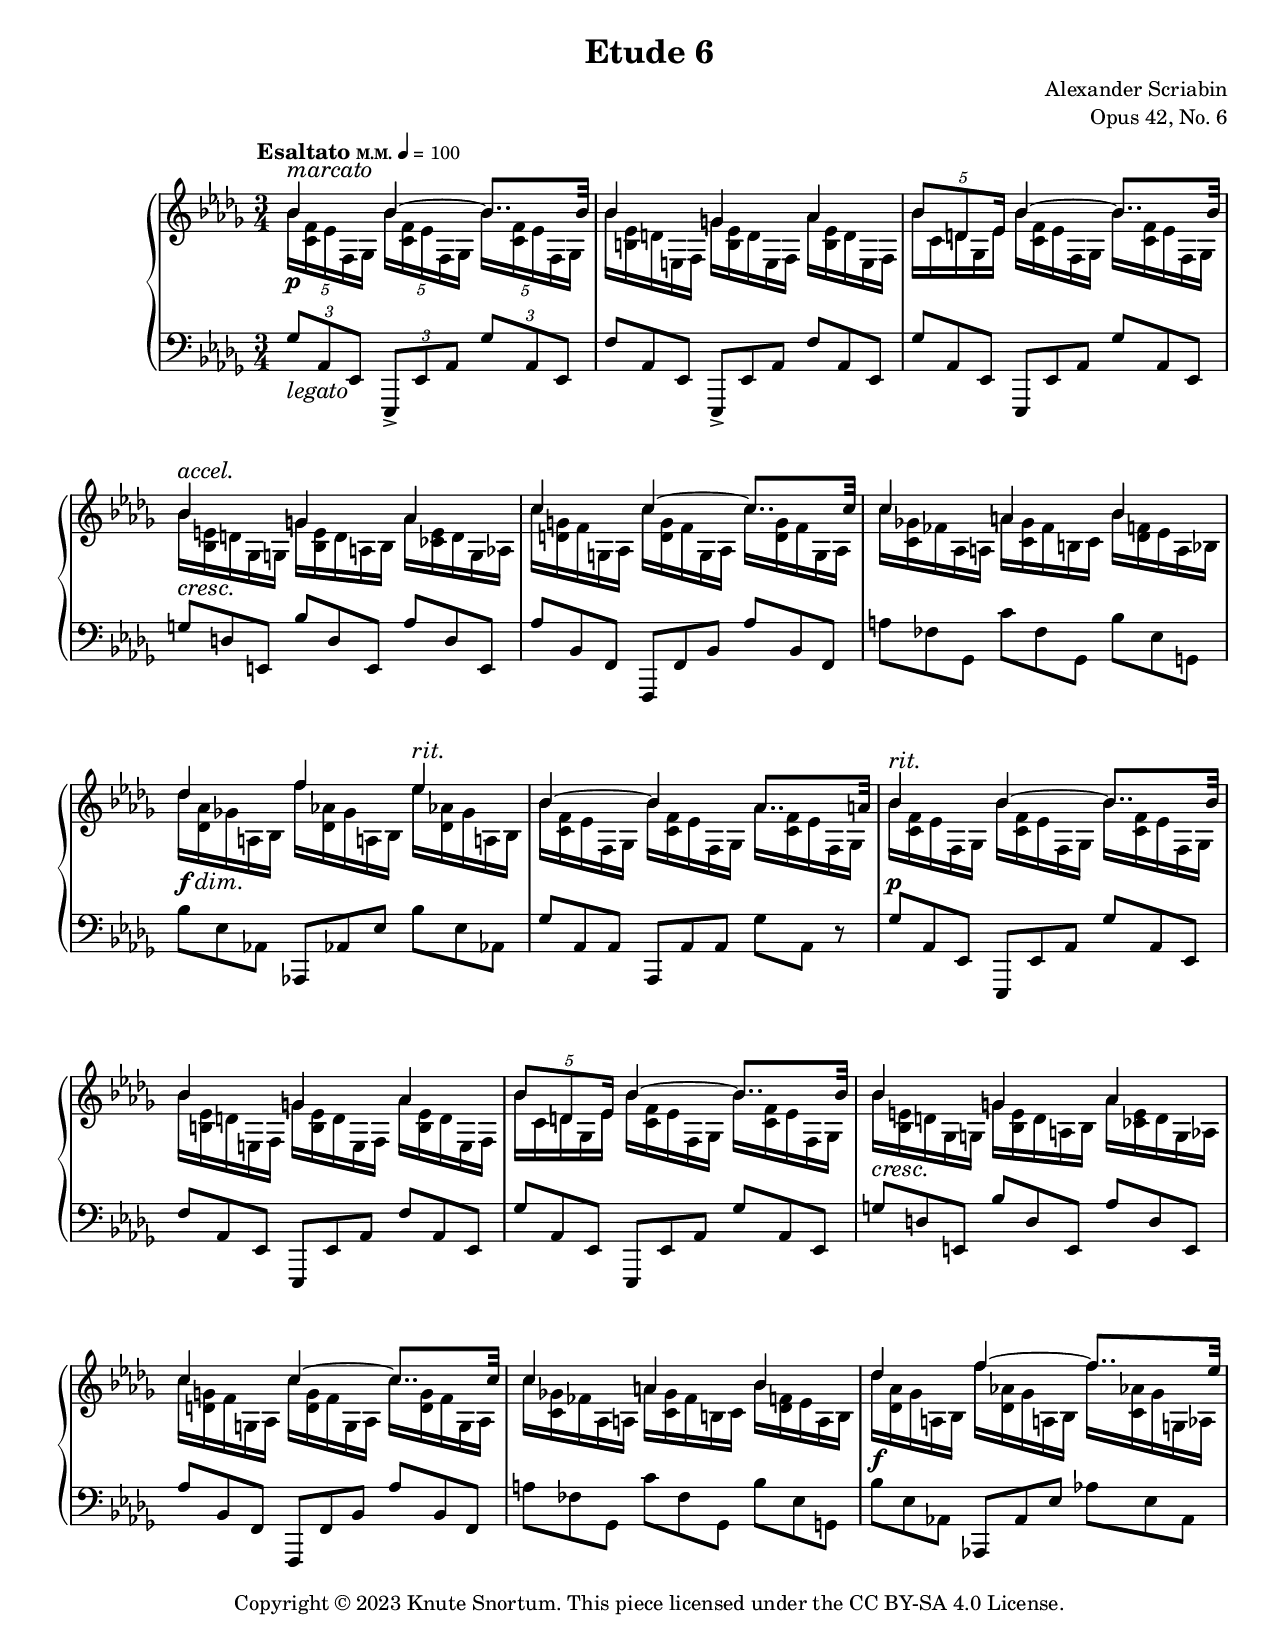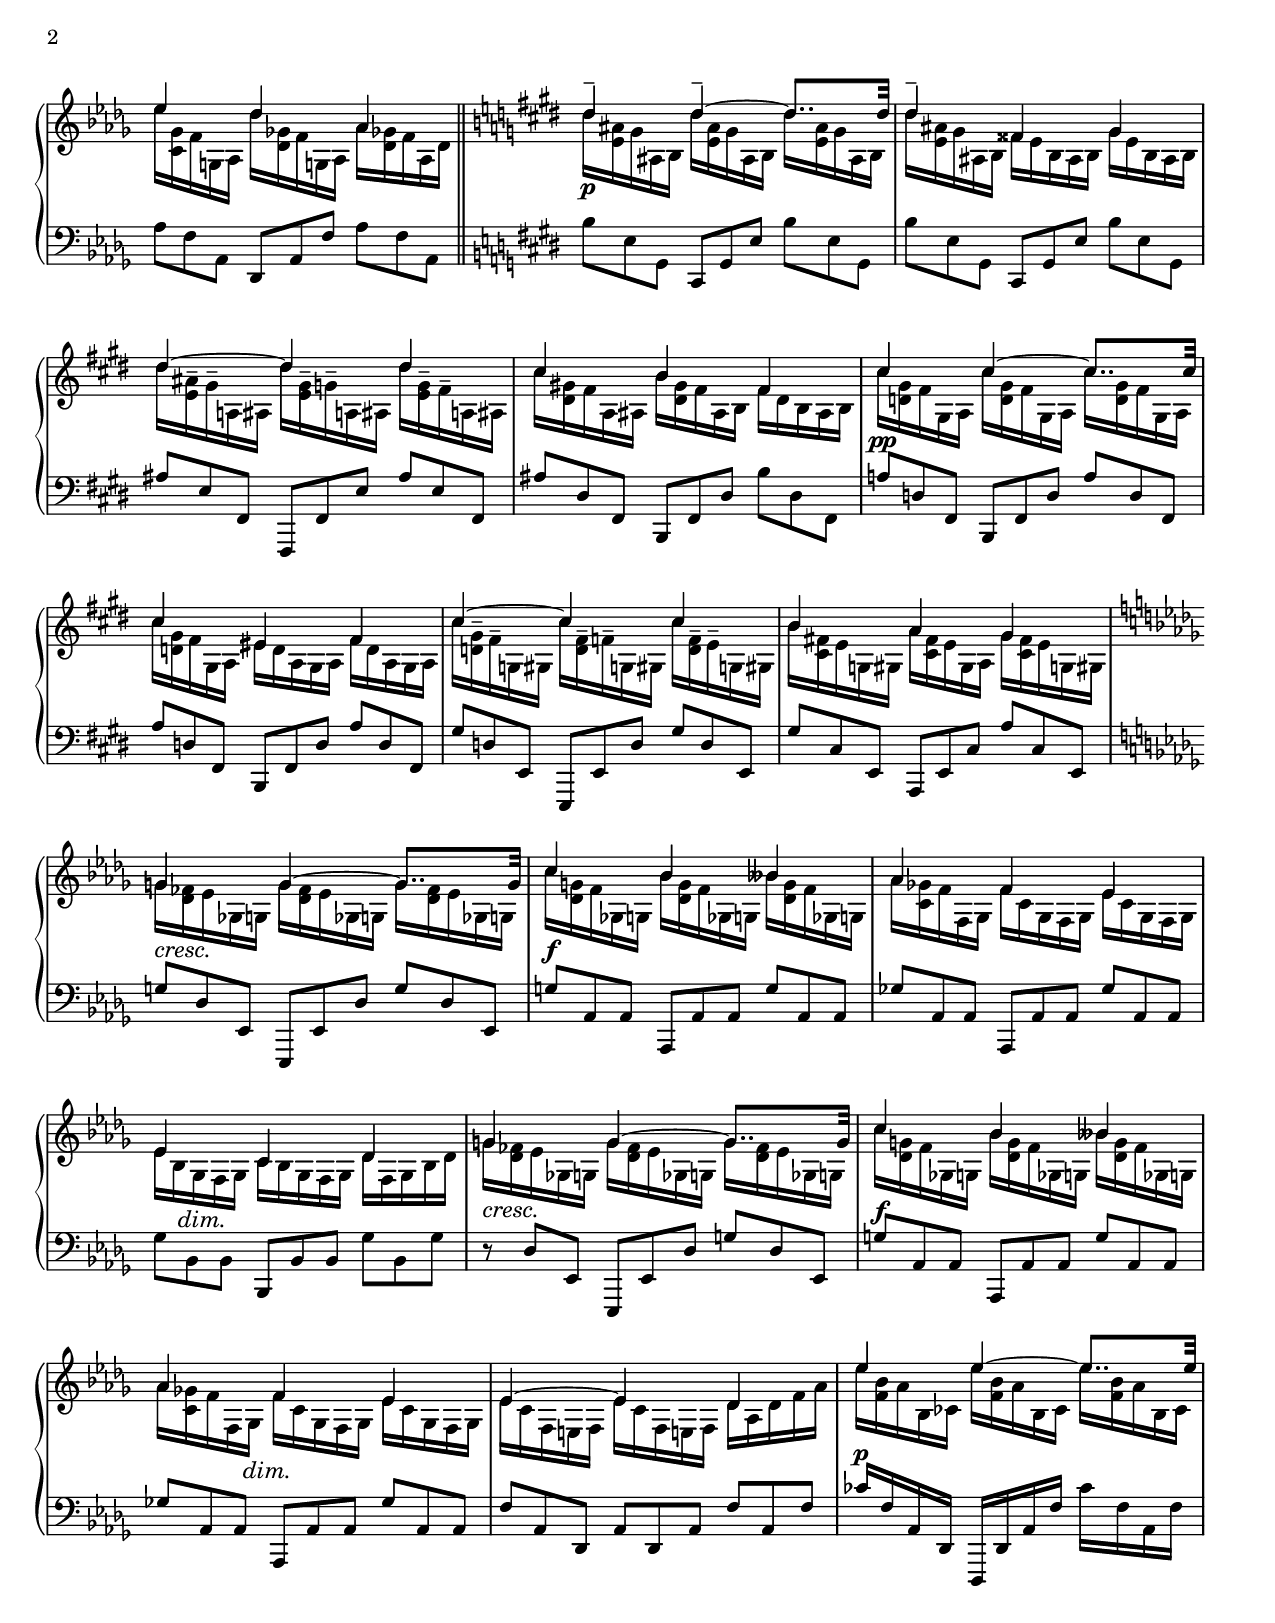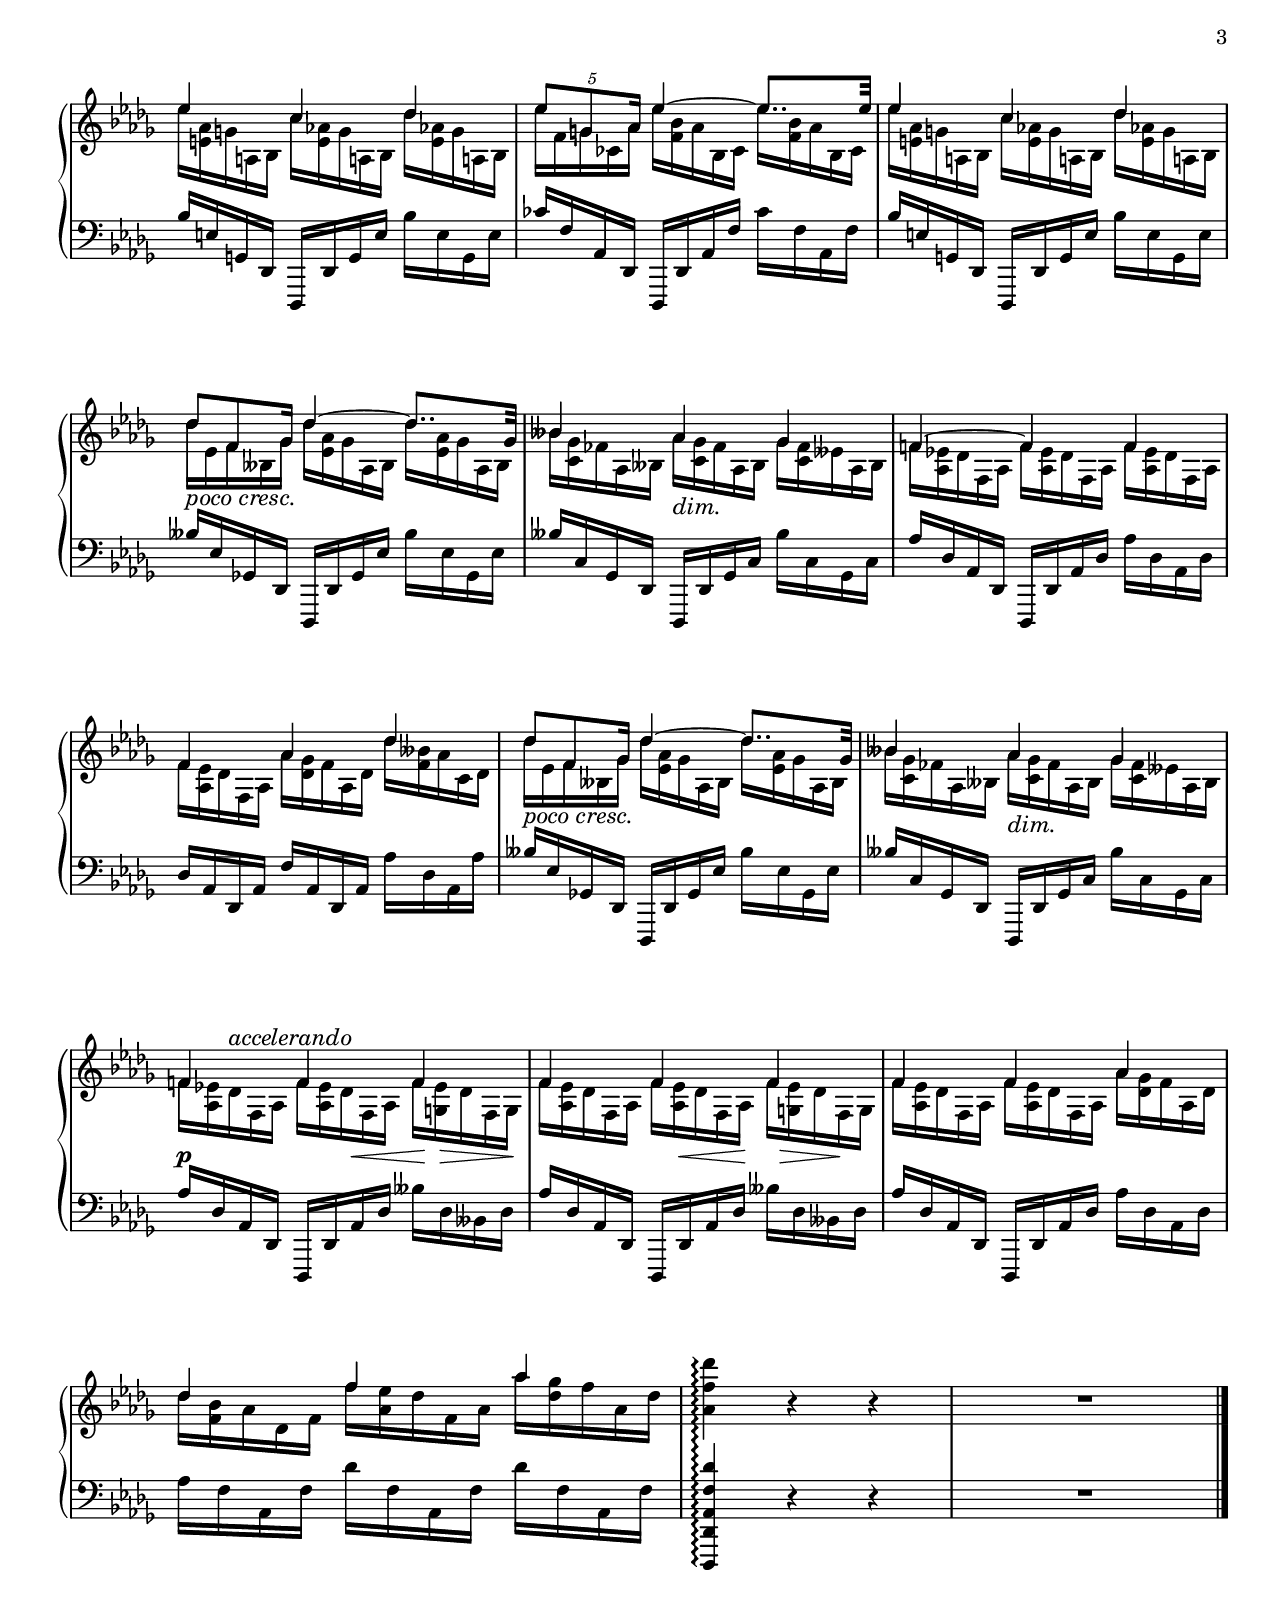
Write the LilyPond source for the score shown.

\version "2.24.0"

\include "includes/header-paper.ily"
%...+....1....+....2....+....3....+....4....+....5....+....6....+....7....+....

\version "2.24.0"
\language "english"

\include "global-variables.ily"

global = {
  \time 3/4
  \key df \major
  \set Staff.extraNatural = ##f
}

rightHandUpper = \relative {
  \voiceOne 
  bf'4^\marcatoMarkup bf4~ bf8.. bf32 |
  bf4 g af |
  \tuplet 5/4 { bf8 d, ef16 } bf'4~ bf8.. bf32 |
  bf4^\accel g af |
  c4 c~ c8.. c32 |
  c4 a bf |
  df4 f ef^\rit |
  bf4~ bf af8.. a32 |
  
  \barNumberCheck 9
  bf4^\rit bf~ bf8.. bf32 |
  bf4 g af |
  \tuplet 5/4 { bf8 d, ef16 }  bf'4~ bf8.. bf32 |
  bf4 g af |
  c4 c~ c8.. c32 |
  c4 a bf |
  df4 f~ f8.. ef32 |
  ef4 df af |
  \bar "||"
  
  \barNumberCheck 17
  \key cs \minor
  ds4-- ds--~ ds8.. ds32 |
  ds4-- fss, gs |
  ds'4~ ds ds |
  cs4 b fs |
  cs'4 cs~ cs8.. cs32 |
  cs4 es, fs |
  cs'4~ cs cs |
  b4 a gs |
  
  \barNumberCheck 25
  \key df \major 
  g4 g~ g8.. g32 |
  c4 bf bff |
  af4 f ef |
  ef4 c df |
  g4 g~ g8.. g32 |
  c4 bf bff |
  af f ef |
  ef4~ ef df |
  
  \barNumberCheck 33
  ef'4 ef4~ ef8.. ef32 |
  ef4 c df |
  \tuplet 5/4 { ef8 g, af16 } ef'4~ ef8.. ef32 |
  ef4 c df |
  \omit TupletNumber
  \tuplet 5/4 { df8 f, gf16 } df'4~ df8.. gf,32 |
  bff4 af gf |
  f!4~ f f |
  f4 af df |
  
  \barNumberCheck 41
  \tuplet 5/4 { df8 f, gf16 } df'4~ df8.. gf,32 |
  bff4 af gf |
  f!4 f f |
  f4 f f |
  f4 f af |
  df f af |
  \oneVoice <af, f' df'>4\arpeggio r r |
  R2. |
  \bar "|."
}

rightHandLower = \relative {
  \voiceTwo 
  \tuplet 5/4 4 { 
    bf'16 <c, f> ef f, gf  bf' <c, f> ef f, gf  bf' <c, f> ef f, gf | 
  }
  \scaleDurations 4/5 {
    bf'16 <b, ef> d e, f  g' <b, ef> d e, f  af' <b, ef> d e, f |
    bf'16 c, d gf, ef'  bf' <c, f> ef f, gf  bf' <c, f> ef f, gf |
    bf'16 <bf, e> d gf, g  g' <bf, e> d a bf  af' <cf, e> d g, af |
    c'16 <d, g> f g, af  c' <d, g> f g, af  c' <d, g> f g, af |
    c'16 <c, gf'!> ff af, a  a' < c, gf'> ff b, c  bf' <df, f> ef a, bf |
    df'16 <df, af'> gf! a, bf  f'' <df, af'!> gf a,! bf
      ef' <df, af'!> gf a,! bf |
    bf'16 <c, f> ef f, gf  bf' <c, f> ef f, gf  af' <c, f> ef f, gf |
    
    \barNumberCheck 9
    bf'16 <c, f> ef f, gf  bf' <c, f> ef f, gf  bf' <c, f> ef f, gf |
    bf'16 <b, ef> d e, f  g' <b, ef> d e, f  af' <b, ef> d e, f |
    bf'16 c, d gf, ef'  bf' <c, f> ef f, gf  bf' <c, f> ef f, gf |
    bf'16 <bf, e> d gf, g  g' <bf, e> d a bf  af' <cf, e> d g, af |
    c'16 <d, g> f g, af  c' <d, g> f g, af  c' <d, g> f g, af |
    c'16 <c, gf'!> ff af, a  a' <c, gf'> ff b, c  bf' <df, f> ef a, b |
    df'16 <df, af'> gf a, bf  f'' <df, af'!> gf a,! bf  
      f'' <c, af'!> gf' g, af |
    ef''16 <c, gf'> f g, af  df' <df, gf!> f g,! af  af' <df, gf!> f af, df |
    
    \barNumberCheck 17
    \key cs \minor
    ds'16 <e, as> gs as, b  ds' <e, as> gs as, b  ds' <e, as> gs as, b |
    ds'16 <e, as> gs as, b  fss' e b as b  gs' e b as b |
    ds'16 <e, as>^- gs^- a,! as  ds' <e, gs>^- g^- a, as
      ds' <e, g>^- fs^- a, as |
    cs'16 <ds, gs!> fs a, as  b' <ds, gs> fs as, b  fs' ds b as b |
    cs'16 <d, gs> fs gs, a  cs' <d, gs> fs gs, a  cs' <d, gs> fs gs, a |
    cs'16 <d, gs> fs gs, a  es' d a gs a  fs' d a gs a |
    cs'16 <d, gs>^- fs^- g, gs  cs' <d, fs>^- f^- g, gs
      cs' <d, f>^- e^- g, gs |
    b'16 <cs, fs!> e g, gs  a' <cs, fs> e gs, a gs' <cs, fs> e g, gs |
    
    \barNumberCheck 25
    \key df \major
    g'16 <df ff> ef gf,! g  g' <df ff> ef gf, g  g' <df ff> ef gf, g | 
    c'16 <df, g> f gf,! g  bf' <df, g> f gf, g  bff' <df, g> f gf, g |
    af'16 <c, gf'!> f f, gf  f' c gf f gf  ef' c gf f gf |
    ef'16 bf gf f gf  c bf gf f gf  df' f, gf bf df |
    g16 <df ff> ef gf,! g  g' <df ff> ef gf, g  g' <df ff> ef gf, g |
    c'16 <df, g> f gf,! g  bf' <df, g> f gf, g  bff' <df, g> f gf, g |
    af'16 <c, gf'!> f f, gf  f' c gf f gf  ef' c gf f gf |
    ef'16 c f, e f  ef' c f, e! f  df' af df f af |
    
    \barNumberCheck 33
    ef'16 <f, bf> af bf, cf  ef' <f, bf> af bf, cf  ef' <f, bf> af bf, cf |
    ef'16 <e, af> g a, bf  c' <e, af!> g a,! bf  df' <e, af!> g a,! bf |
    ef'16 f, g cf, af'  ef' <f, bf> af bf, cf  ef' <f, bf> af bf, cf |
    ef'16 <e, af> g a, bf  c' <e, af!> g a,! bf  df' <e, af!> g a,! bf |
    df'16 ef, f bff, gf'  df' <ef, af> gf af, bff  df' <ef, af> gf af, bff |
    bff'16 <c, gf'> ff af, bff  af' <c, gf'> ff af, bff
      gf' <c, ff> eff af, bff |
    f'16 <af, ef'!> df f, af  f' <af, ef'> df f, af  f' <af, ef'> df f, af |
    f'16 <af, ef'> df f, af  af' <df, gf> f af, df  df' <f, bff> af c, df |
    
    \barNumberCheck 41
    df'16 ef, f bff, gf'  df' <ef, af> gf af, bff  df' <ef, af> gf af, bff |
    bff'16 <c, gf'> ff af, bff  af' <c, gf'> ff af, bff
      gf' <c, ff> eff af, bff |
    f'16 <af, ef'!> df^\accelerando f, af  f' <af, ef'> df f, af
      f' <g, ef'> df' f, g |
    f'16 <af, ef'> df f, af  f' <af, ef'> df f, af  f' <g, ef'> df' f, g |
    f'16 <af, ef'> df f, af  f' <af, ef'> df f, af  af' <df, gf> f af, df |
    df'16 <f, bf> af df, f  f' <af, ef'> df f, af  af' <df, gf> f af, df |
  }
}

rightHand = {
  \global
  \mergeDifferentlyDottedOn
  <<
    \new Voice \rightHandUpper
    \new Voice \rightHandLower
  >>
}

leftHand = \relative {
  \global
  \clef bass
  \tuplet 3/2 4 { gf8_\legato af, ef  ef,-> ef' af  gf' af, ef | }
  \scaleDurations 2/3 {
    f'8 af, ef  ef,-> ef' af  f' af, ef |
    gf'8 af, ef  ef, ef' af  gf' af, ef |
    g'8 d e,  bf'' d, e,  af' d, e, |
    af'8 bf, f  f, f' bf  af' bf, f |
    a'8 ff gf,  c' ff, gf,  bf' ef, g, |
    bf'8 ef, af,!  af,! af'! ef'  bf' ef, af,! |
    gf'8 af, af  af, af' af  gf' af, r |
    
    \barNumberCheck 9
    gf'8 af, ef  ef, ef' af  gf' af, ef |
    f'8 af, ef  ef, ef' af  f' af, ef |
    gf'8 af, ef  ef, ef' af  gf' af, ef |
    g'8 d e,  bf'' d, e,  af' d, e, |
    af'8 bf, f  f, f' bf  af' bf, f |
    a'8 ff gf,  c' ff, gf, bf' ef, g, |
    bf'8 ef, af,!  af,! af' ef'  af! ef af, |
    af'8 f af,  df, af' f'  af f af, |
    
    \barNumberCheck 17
    \key cs \minor
    b'8 e, gs,  cs, gs' e'  b' e, gs, |
    b'8 e, gs,  cs, gs' e'  b' e, gs, |
    as'8 e fs,  fs, fs' e'  as e fs, |
    as'8 ds, fs,  b, fs' ds'  b' ds, fs, |
    a'!8 d, fs,  b, fs' d'  a' d, fs, |
    a'8 d, fs,  b, fs' d'  a' d, fs, |
    gs'8 d e,  e, e' d'  gs d e, |
    gs'8 cs, e,  a, e' cs'  a' cs, e, |
    
    \barNumberCheck 25
    \key df \major
    g'8 df ef,  ef, ef' df'  g df ef, |
    g'8 af, af  af, af' af  g' af, af |
    gf'!8 af, af  af, af' af  gf' af, af |
    gf'8 bf, bf  bf, bf' bf  gf' bf, gf' |
    r8 df ef,  ef, ef' df'  g df ef, |
    g'8 af, af  af, af' af  g' af, af |
    gf'!8 af, af  af, af' af  gf' af, af |
    f'8 af, df,  af' df, af'  f' af, f' |
  }
  
  \barNumberCheck 33
  cf'16 f, af, df,  df, df' af' f'  cf' f, af, f' |
  bf16 e, g, df  df, df' g e'  bf' e, g, e' |
  cf'16 f, af, df,  df, df' af' f'  cf' f, af, f' |
  bf16 e, g, df  df, df' g e'  bf' e, g, e' |
  bff'16 ef, gf,! df  df, df' gf ef'  bff' ef, gf, ef' |
  bff'16 c, gf df  df, df' gf c  bff' c, gf c |
  af'16 df, af df,  df, df' af' df  af' df, af df |
  df16 af df, af'  f' af, df, af'  af' df, af af' |
  
  \barNumberCheck 41
  bff16 ef, gf,! df  df, df' gf ef'  bff' ef, gf, ef' |
  bff'16 c, gf df  df, df' gf c  bff' c, gf c |
  af'16 df, af df,  df, df' af' df  bff' df, bff df |
  af'16 df, af df,  df, df' af' df  bff' df, bff df |
  af'16 df, af df,  df, df' af' df  af' df, af df |
  af'16 f af, f'  df' f, af, f'  df' f, af, f' |
  <df,, df' af' f' df'>4\arpeggio r r |
  R2. |
}

dynamics = {
  \override DynamicTextSpanner.style = #'none
  s2.\p |
  s2. * 2 |
  s2.\cresc |
  s2. * 2 |
  s2.\f\dim
  s2. |
  
  \barNumberCheck 9
  s2.\p |
  s2. * 2 |
  s2.\cresc |
  s2. * 2 |
  s2.\f |
  s2. |
  
  \barNumberCheck 17
  s2.\p |
  s2. * 3 |
  s2.\pp |
  s2. * 3 |
  
  \barNumberCheck 25
  s2.\cresc |
  s2.\f |
  s2. |
  s16 s-\tweak Y-offset -1 \dim s8 s2 |
  s2.\cresc |
  s2.\f |
  s8. s16-\tweak Y-offset -2 \dim s2 |
  s2. |
  
  \barNumberCheck 33
  s2.\p |
  s2. * 3 |
  s2.\pocoCresc |
  s4 s2-\tweak Y-offset -1 \dim |
  s2. * 2 |
  
  \barNumberCheck 41
  s2.\pocoCresc |
  s4 s2-\tweak Y-offset -1 \dim |
  s4\p s8 s\< s16\! s\> s16 s\! |
  s4 s16 s8\< s16\! s32 s16.\> s8\! |
}

tempi = {
  \set Score.tempoHideNote = ##t
  \textMark \markup \tempo-markup "Esaltato" #2 #0 100
  \tempo 4 = 100
  s2. * 3 |
  \tempo 4 = 104
  s2. |
  \tempo 4 = 108
  s2. |
  \tempo 4 = 112
  s2. |
  s2 \tempo 4 = 108 s4 |
  s2. |
  
  \barNumberCheck 9
  \tempo 4 = 104
  s2.
  \tempo 4 = 100
  s2. * 7 |
  
  \barNumberCheck 17
  s2. * 8 |
  
  \barNumberCheck 25
  s2. * 8 |
  
  \barNumberCheck 33
  s2. * 8 |
  
  \barNumberCheck 41
  s2. * 2 |
  \tempo 4 = 104
  s2. |
  \tempo 4 = 108
  s2. |
  \tempo 4 = 112
  s2. |
  \tempo 4 = 116
  s2. |
}

forceBreaks = {
  s2. * 3 \break
  s2. * 3 \break
  s2. * 3 \break
  s2. * 3 \break
  s2. * 3 \pageBreak
  
  s2. * 3 \break
  s2. * 3 \break
  s2. * 3 \break
  s2. * 3 \break
  s2. * 3 \break
  s2. * 3 \pageBreak
  
  s2. * 3 \break
  s2. * 3 \break
  s2. * 3 \break
  s2. * 3 \break
}

etudeSixNotes =
\score {
  \header {
    title = "Etude 6"
    composer = "Alexander Scriabin"
    opus = "Opus 42, No. 6"
  }
  \keepWithTag layout  
  \new PianoStaff \with {
    connectArpeggios = ##t
  } <<
    \new Staff = "upper" \rightHand
    \new Dynamics \dynamics
    \new Staff = "lower" \leftHand
    \new Dynamics \tempi
    \new Devnull \forceBreaks
  >>
  \layout {}
}

\include "articulate.ly"

etudeSixMidi =
\book {
  \bookOutputName "etude-op42-no6"
  \score {
    \keepWithTag midi
    \articulate <<
      \new Staff = "upper" << \rightHand \dynamics \tempi >>
      \new Staff = "lower" << \leftHand \dynamics \tempi >>
    >>
    \midi {}
  }
}
 

\etudeSixNotes
\etudeSixMidi